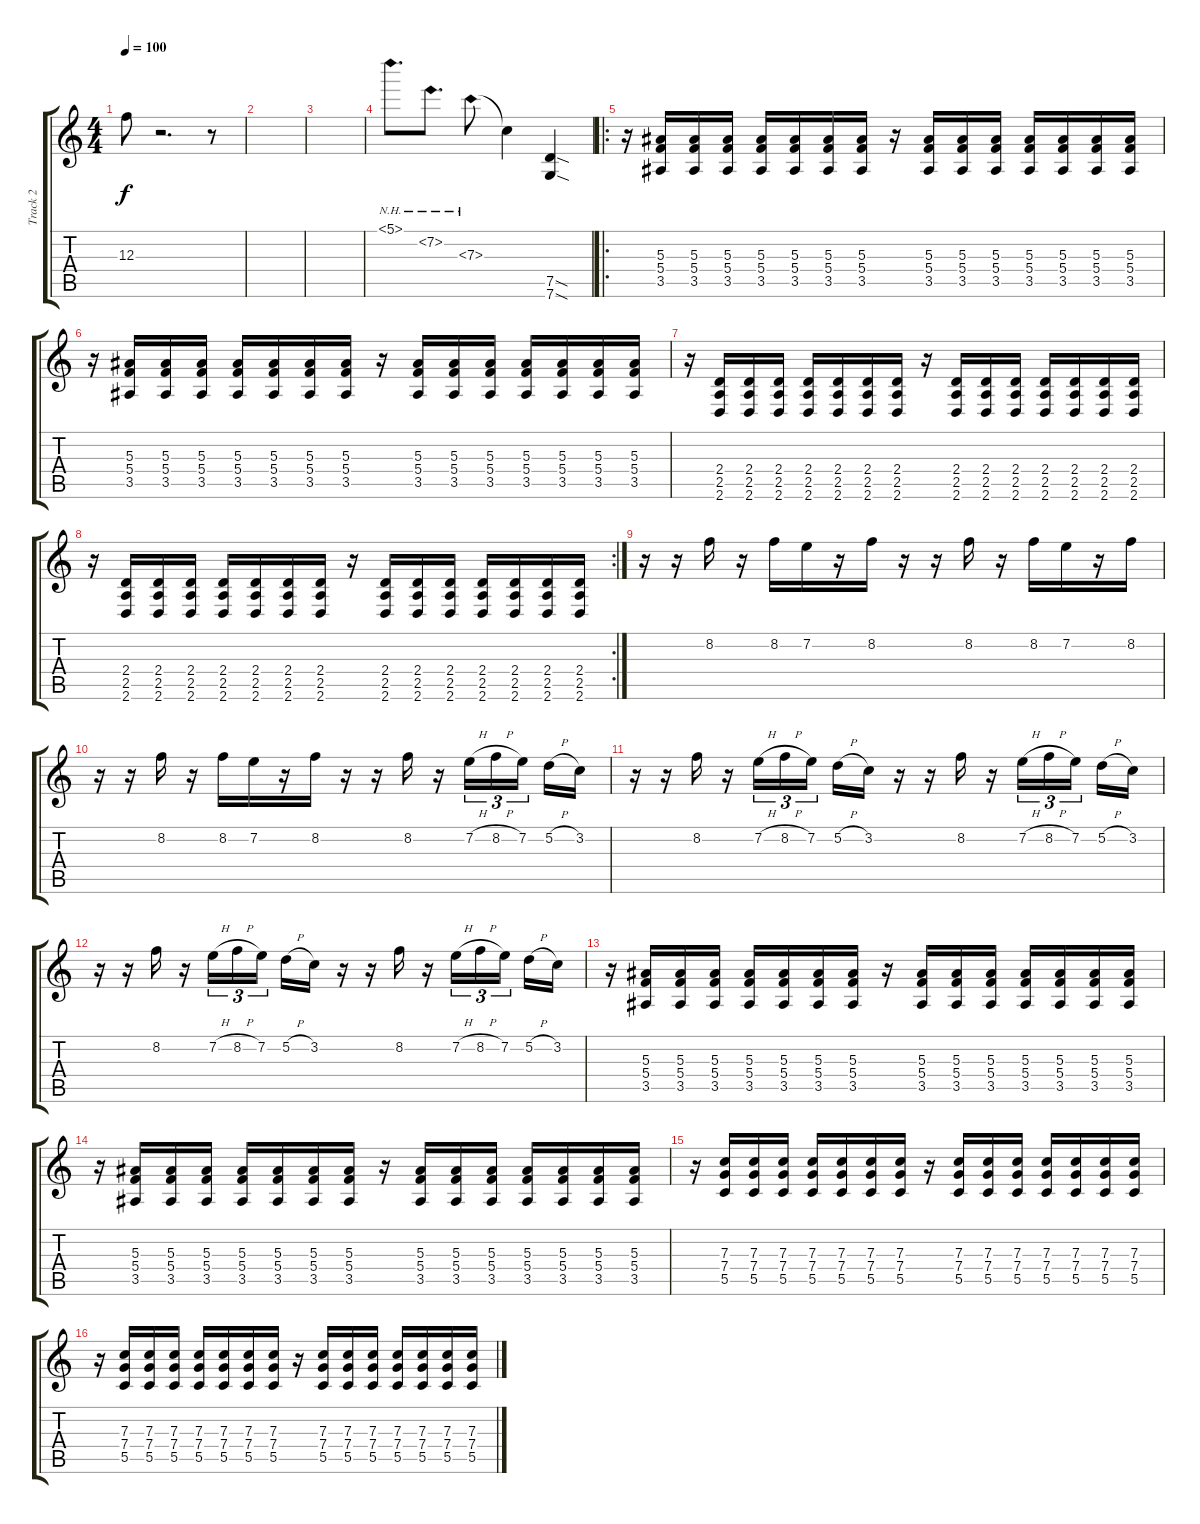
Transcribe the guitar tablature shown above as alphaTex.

\track ("Track 2" "Track 2") {instrument overdrivenguitar}
\staff {score tabs}
\tuning (D4 A3 F3 C3 G2 C2) {hide}
\ts (4 4)
\tempo 100
\clef g2
\ks c
12.3{t}.8{dy f} r.2{d} r.8 |
|
|
5.1{nh}.8{d} 7.2{nh}.8{d} 7.3{nh}.8 7.3{t}.4 (7.5{sod} 7.6{sod}).4 |
\ro
r.16 (5.3 5.4 3.5).16 (5.3 5.4 3.5).16 (5.3 5.4 3.5).16 (5.3 5.4 3.5).16 (5.3 5.4 3.5).16 (5.3 5.4 3.5).16 (5.3 5.4 3.5).16 r.16 (5.3 5.4 3.5).16 (5.3 5.4 3.5).16 (5.3 5.4 3.5).16 (5.3 5.4 3.5).16 (5.3 5.4 3.5).16 (5.3 5.4 3.5).16 (5.3 5.4 3.5).16 |
r.16 (5.3 5.4 3.5).16 (5.3 5.4 3.5).16 (5.3 5.4 3.5).16 (5.3 5.4 3.5).16 (5.3 5.4 3.5).16 (5.3 5.4 3.5).16 (5.3 5.4 3.5).16 r.16 (5.3 5.4 3.5).16 (5.3 5.4 3.5).16 (5.3 5.4 3.5).16 (5.3 5.4 3.5).16 (5.3 5.4 3.5).16 (5.3 5.4 3.5).16 (5.3 5.4 3.5).16 |
r.16 (2.4 2.5 2.6).16 (2.4 2.5 2.6).16 (2.4 2.5 2.6).16 (2.4 2.5 2.6).16 (2.4 2.5 2.6).16 (2.4 2.5 2.6).16 (2.4 2.5 2.6).16 r.16 (2.4 2.5 2.6).16 (2.4 2.5 2.6).16 (2.4 2.5 2.6).16 (2.4 2.5 2.6).16 (2.4 2.5 2.6).16 (2.4 2.5 2.6).16 (2.4 2.5 2.6).16 |
\rc 2
r.16 (2.4 2.5 2.6).16 (2.4 2.5 2.6).16 (2.4 2.5 2.6).16 (2.4 2.5 2.6).16 (2.4 2.5 2.6).16 (2.4 2.5 2.6).16 (2.4 2.5 2.6).16 r.16 (2.4 2.5 2.6).16 (2.4 2.5 2.6).16 (2.4 2.5 2.6).16 (2.4 2.5 2.6).16 (2.4 2.5 2.6).16 (2.4 2.5 2.6).16 (2.4 2.5 2.6).16 |
r.16 r.16 8.2.16 r.16 8.2.16 7.2.16 r.16 8.2.16 r.16 r.16 8.2.16 r.16 8.2.16 7.2.16 r.16 8.2.16 |
r.16 r.16 8.2.16 r.16 8.2.16 7.2.16 r.16 8.2.16 r.16 r.16 8.2.16 r.16 7.2{h}.16{tu (3 2)} 8.2{h}.16{tu (3 2)} 7.2.16{tu (3 2) beam splitsecondary} 5.2{h}.16 3.2.16 |
r.16 r.16 8.2.16 r.16 7.2{h}.16{tu (3 2)} 8.2{h}.16{tu (3 2)} 7.2.16{tu (3 2) beam splitsecondary} 5.2{h}.16 3.2.16 r.16 r.16 8.2.16 r.16 7.2{h}.16{tu (3 2)} 8.2{h}.16{tu (3 2)} 7.2.16{tu (3 2) beam splitsecondary} 5.2{h}.16 3.2.16 |
r.16 r.16 8.2.16 r.16 7.2{h}.16{tu (3 2)} 8.2{h}.16{tu (3 2)} 7.2.16{tu (3 2) beam splitsecondary} 5.2{h}.16 3.2.16 r.16 r.16 8.2.16 r.16 7.2{h}.16{tu (3 2)} 8.2{h}.16{tu (3 2)} 7.2.16{tu (3 2) beam splitsecondary} 5.2{h}.16 3.2.16 |
r.16 (5.3 5.4 3.5).16 (5.3 5.4 3.5).16 (5.3 5.4 3.5).16 (5.3 5.4 3.5).16 (5.3 5.4 3.5).16 (5.3 5.4 3.5).16 (5.3 5.4 3.5).16 r.16 (5.3 5.4 3.5).16 (5.3 5.4 3.5).16 (5.3 5.4 3.5).16 (5.3 5.4 3.5).16 (5.3 5.4 3.5).16 (5.3 5.4 3.5).16 (5.3 5.4 3.5).16 |
r.16 (5.3 5.4 3.5).16 (5.3 5.4 3.5).16 (5.3 5.4 3.5).16 (5.3 5.4 3.5).16 (5.3 5.4 3.5).16 (5.3 5.4 3.5).16 (5.3 5.4 3.5).16 r.16 (5.3 5.4 3.5).16 (5.3 5.4 3.5).16 (5.3 5.4 3.5).16 (5.3 5.4 3.5).16 (5.3 5.4 3.5).16 (5.3 5.4 3.5).16 (5.3 5.4 3.5).16 |
r.16 (7.3 7.4 5.5).16 (7.3 7.4 5.5).16 (7.3 7.4 5.5).16 (7.3 7.4 5.5).16 (7.3 7.4 5.5).16 (7.3 7.4 5.5).16 (7.3 7.4 5.5).16 r.16 (7.3 7.4 5.5).16 (7.3 7.4 5.5).16 (7.3 7.4 5.5).16 (7.3 7.4 5.5).16 (7.3 7.4 5.5).16 (7.3 7.4 5.5).16 (7.3 7.4 5.5).16 |
r.16 (7.3 7.4 5.5).16 (7.3 7.4 5.5).16 (7.3 7.4 5.5).16 (7.3 7.4 5.5).16 (7.3 7.4 5.5).16 (7.3 7.4 5.5).16 (7.3 7.4 5.5).16 r.16 (7.3 7.4 5.5).16 (7.3 7.4 5.5).16 (7.3 7.4 5.5).16 (7.3 7.4 5.5).16 (7.3 7.4 5.5).16 (7.3 7.4 5.5).16 (7.3 7.4 5.5).16
